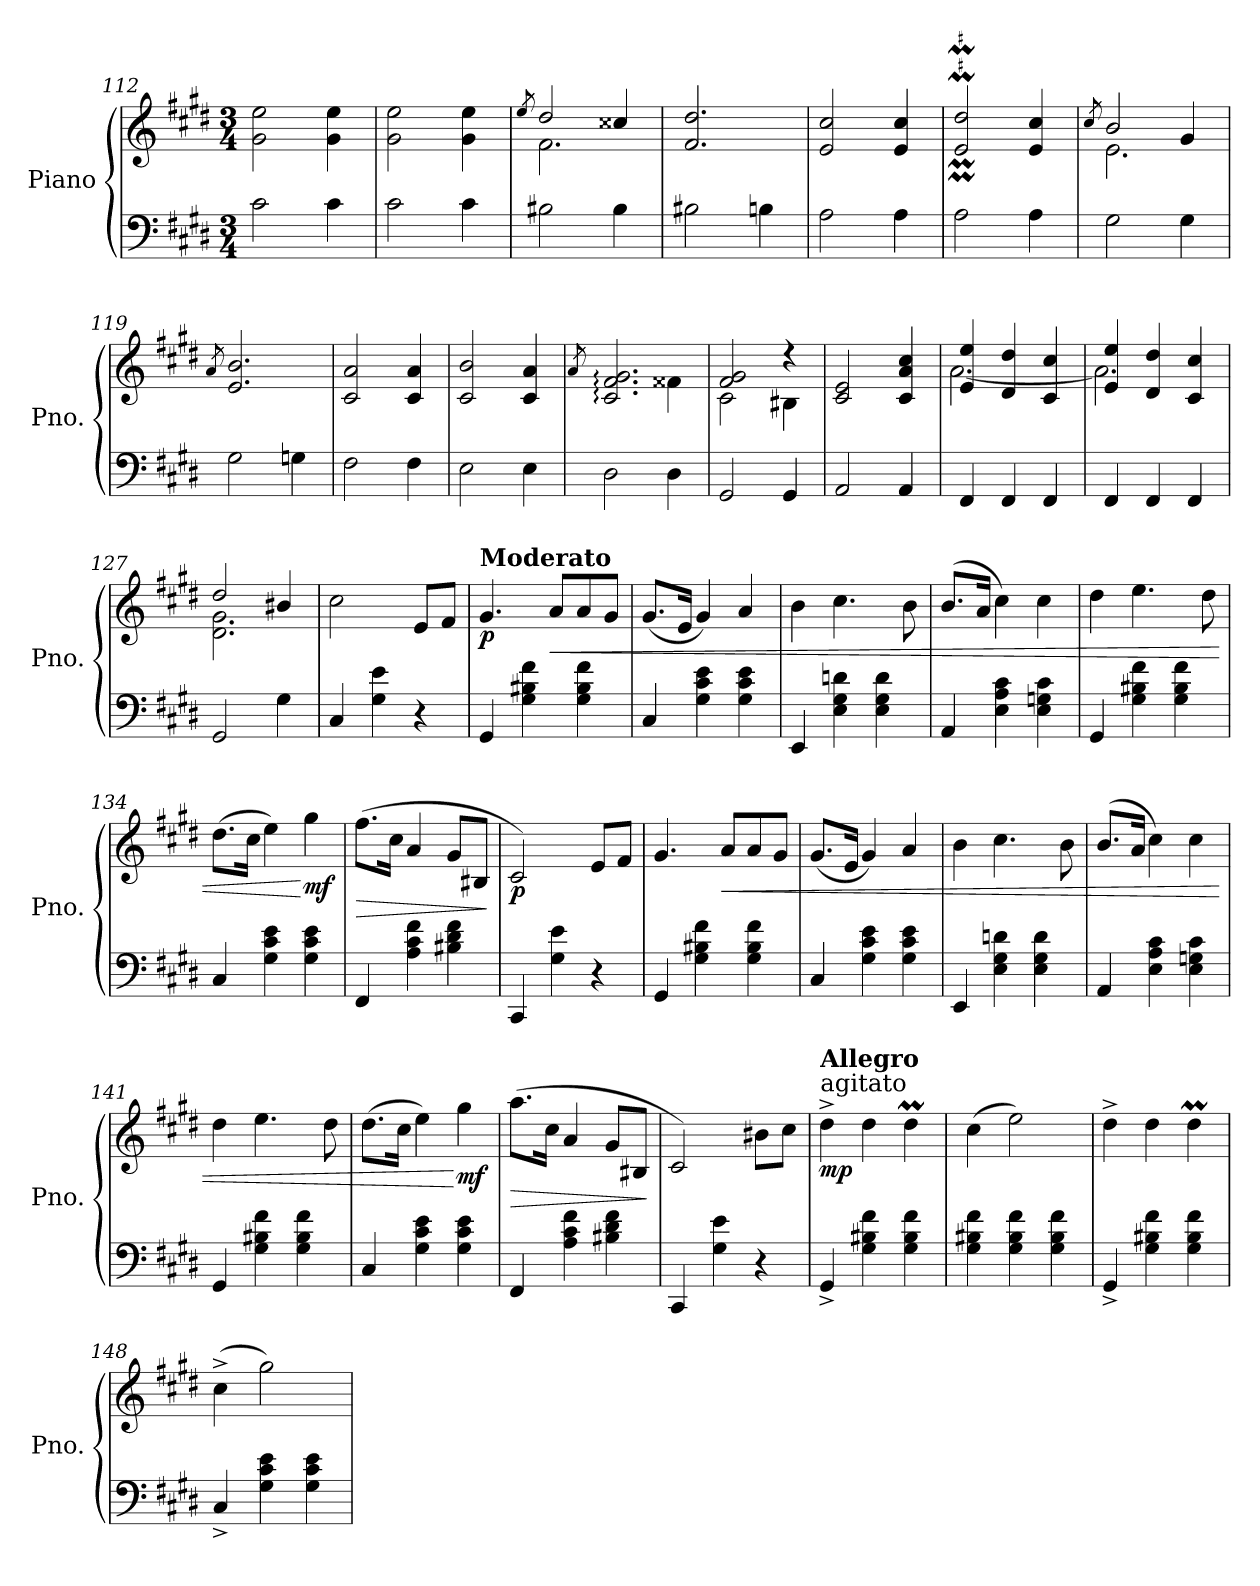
**kern	**kern	**dynam
*part1	*part1	*part1
*staff2	*staff1	*staff1/2
*I"Piano	*	*
*I'Pno.	*	*
*clefF4	*clefG2	*
*k[f#c#g#d#]	*k[f#c#g#d#]	*
*M3/4	*M3/4	*
=112	=112	=112
2c#\	2g#\ 2ee\	.
4c#\	4g#\ 4ee\	.
=113	=113	=113
2c#\	2g#\ 2ee\	.
4c#\	4g#\ 4ee\	.
!!LO:PB:g=z
=114	=114	=114
.	8qee/	.
*	*^	*
2B#X\	2dd#/	2.f#\	.
4B#\	4cc##X/	.	.
*	*v	*v	*
=115	=115	=115
2B#X\	2.f#/ 2.dd#/	.
4Bn\	.	.
=116	=116	=116
2A\	2e/ 2cc#/	.
4A\	4e/ 4cc#/	.
=117	=117	=117
2A\	2e/M 2dd#/M	.
4A\	4e/ 4cc#/	.
=118	=118	=118
.	8qcc#/	.
*	*^	*
2G#\	2b/	2.e\	.
4G#\	4g#/	.	.
*	*v	*v	*
=119	=119	=119
.	8qa/	.
2G#\	2.e/ 2.b/	.
4Gn\	.	.
=120	=120	=120
2F#\	2c#/ 2a/	.
4F#\	4c#/ 4a/	.
=121	=121	=121
2E\	2c#/ 2b/	.
4E\	4c#/ 4a/	.
=122	=122	=122
.	8qa/	.
*	*^	*
2D#\	2.c#/: 2.f#/: 2.g#/:	2ryy	.
4D#\	.	4f##X\	.
!!LO:LB:g=z	!!
=123	=123	=123	=123
2GG#/	2f#/ 2g#/	2c#\	.
4GG#/	4r	4B#X\	.
*	*v	*v	*
=124	=124	=124
2AA/	2c#/ 2e/	.
4AA/	4c#/ 4a/ 4cc#/	.
=125	=125	=125
*	*^	*
!	!	!LO:N:head=open	!
4FF#/	4e/ 4ee/	[2.a\	.
4FF#/	4d#/ 4dd#/	.	.
4FF#/	4c#/ 4cc#/	.	.
=126	=126	=126	=126
4FF#/	4e/ 4ee/	2.a\]	.
4FF#/	4d#/ 4dd#/	.	.
4FF#/	4c#/ 4cc#/	.	.
=127	=127	=127	=127
2GG#/	2dd#/	2.d#\ 2.g#\	.
4G#\	4b#X/	.	.
*	*v	*v	*
=128	=128	=128
4C#/	2cc#\	.
4G#\ 4e\	.	.
4r	8e/L	.
.	8f#/J	.
=129	=129	=129
!	!LO:TX:a:B:t=Moderato	!
!	!	!LO:DY:b
4GG#/	4.g#/	p
4G#\ 4B#X\ 4f#\	.	.
!	!	!LO:HP:b
.	8a/L	<
4G#\ 4B#\ 4f#\	8a/	.
.	8g#/J	.
!!LO:LB:g=z
=130	=130	=130
4C#/	(8.g#/L	.
.	16e/Jk	.
4G#\ 4c#\ 4e\	4g#/)	.
4G#\ 4c#\ 4e\	4a/	.
=131	=131	=131
4EE/	4b\	.
4E\ 4G#\ 4dn\	4.cc#\	.
4E\ 4G#\ 4d\	.	.
.	8b\	.
=132	=132	=132
4AA/	(8.b/L	.
.	16a/Jk	.
4E\ 4A\ 4c#\	4cc#\)	.
4E\ 4Gn\ 4c#\	4cc#\	.
=133	=133	=133
4GG#/	4dd#\	.
4G#\ 4B#X\ 4f#\	4.ee\	.
4G#\ 4B#\ 4f#\	.	.
.	8dd#\	.
=134	=134	=134
4C#/	(8.dd#\L	.
.	16cc#\Jk	.
4G#\ 4c#\ 4e\	4ee\)	.
!	!	!LO:DY:n=1:b
4G#\ 4c#\ 4e\	4gg#\	[ mf
=135	=135	=135
!	!	!LO:HP:b
4FF#/	(8.ff#\L	>
.	16cc#\Jk	.
4A\ 4c#\ 4f#\	4a/	.
4B#X\ 4d#\ 4f#\	8g#/L	.
.	8B#X/J	.
.	.	]
=136	=136	=136
!	!	!LO:DY:b
4CC#/	2c#/)	p
4G#\ 4e\	.	.
4r	8e/L	.
.	8f#/J	.
!!LO:LB:g=z
=137	=137	=137
4GG#/	4.g#/	.
4G#\ 4B#X\ 4f#\	.	.
!	!	!LO:HP:b
.	8a/L	<
4G#\ 4B#\ 4f#\	8a/	.
.	8g#/J	.
=138	=138	=138
4C#/	(8.g#/L	.
.	16e/Jk	.
4G#\ 4c#\ 4e\	4g#/)	.
4G#\ 4c#\ 4e\	4a/	.
=139	=139	=139
4EE/	4b\	.
4E\ 4G#\ 4dn\	4.cc#\	.
4E\ 4G#\ 4d\	.	.
.	8b\	.
=140	=140	=140
4AA/	(8.b/L	.
.	16a/Jk	.
4E\ 4A\ 4c#\	4cc#\)	.
4E\ 4Gn\ 4c#\	4cc#\	.
=141	=141	=141
4GG#/	4dd#\	.
4G#\ 4B#X\ 4f#\	4.ee\	.
4G#\ 4B#\ 4f#\	.	.
.	8dd#\	.
=142	=142	=142
4C#/	(8.dd#\L	.
.	16cc#\Jk	.
4G#\ 4c#\ 4e\	4ee\)	.
!	!	!LO:DY:n=1:b
4G#\ 4c#\ 4e\	4gg#\	[ mf
=143	=143	=143
!	!	!LO:HP:b
4FF#/	(8.aa\L	>
.	16cc#\Jk	.
4A\ 4c#\ 4f#\	4a/	.
4B#X\ 4d#\ 4f#\	8g#/L	.
.	8B#X/J	.
.	.	]
!!LO:LB:g=z
=144	=144	=144
4CC#/	2c#/)	.
4G#\ 4e\	.	.
4r	8b#X\L	.
.	8cc#\J	.
=145	=145	=145
!	!LO:TX:a:t=agitato	!
!	!LO:TX:a:B:t=Allegro	!
!	!	!LO:DY:b
4GG#^/	4dd#^\	mp
4G#\ 4B#X\ 4f#\	4dd#\	.
4G#\ 4B#\ 4f#\	4dd#m\	.
=146	=146	=146
4G#\ 4B#X\ 4f#\	(4cc#\	.
4G#\ 4B#\ 4f#\	2ee\)	.
4G#\ 4B#\ 4f#\	.	.
=147	=147	=147
4GG#^/	4dd#^\	.
4G#\ 4B#X\ 4f#\	4dd#\	.
4G#\ 4B#\ 4f#\	4dd#m\	.
=148	=148	=148
4C#^/	(4cc#^\	.
4G#\ 4c#\ 4e\	2gg#\)	.
4G#\ 4c#\ 4e\	.	.
=	=	=
*-	*-	*-
